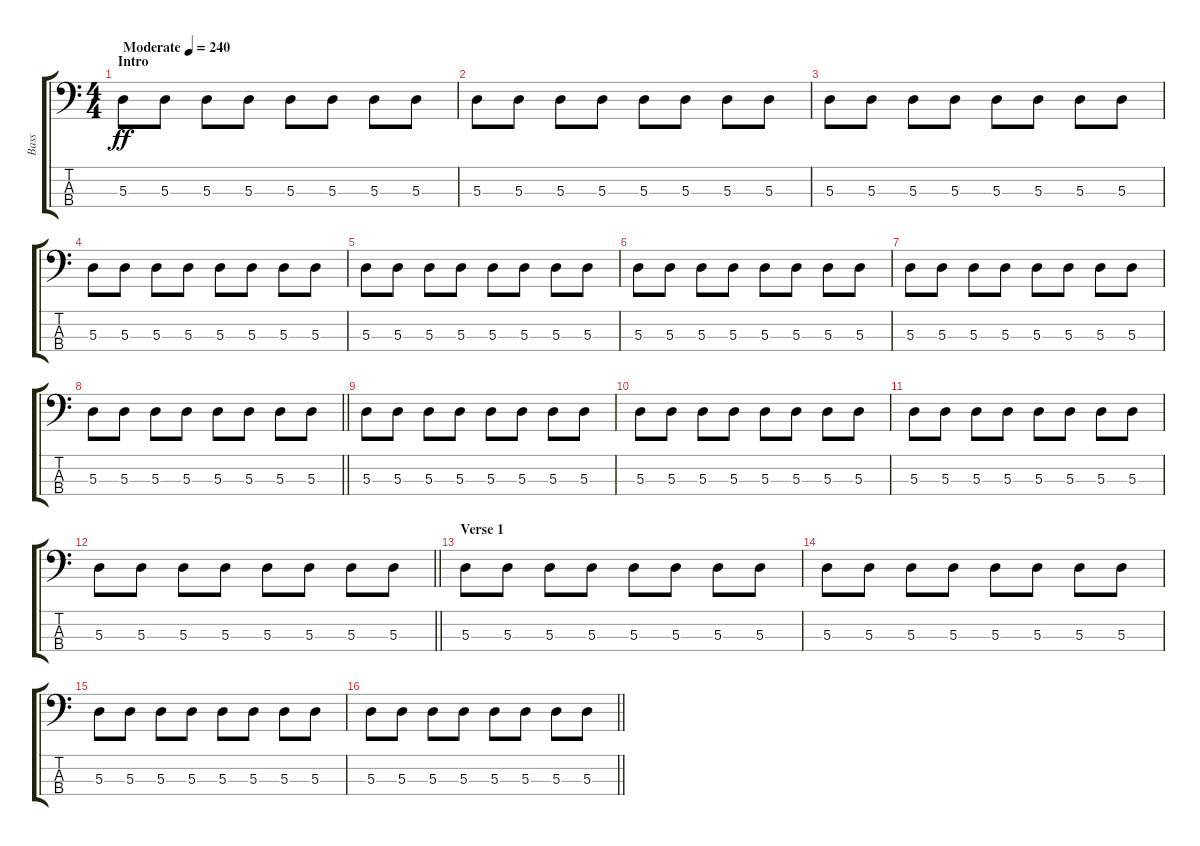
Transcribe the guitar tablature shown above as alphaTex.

\track ("Bass" "Bass") {instrument electricbasspick}
\staff {score tabs}
\tuning (G2 D2 A1 E1) {hide}
\ts (4 4)
\section ("" "Intro")
\tempo (240 "Moderate")
\clef f4
\ks c
5.3.8{dy ff instrument electricbasspick} 5.3.8 5.3.8 5.3.8 5.3.8 5.3.8 5.3.8 5.3.8 |
5.3.8 5.3.8 5.3.8 5.3.8 5.3.8 5.3.8 5.3.8 5.3.8 |
5.3.8 5.3.8 5.3.8 5.3.8 5.3.8 5.3.8 5.3.8 5.3.8 |
5.3.8 5.3.8 5.3.8 5.3.8 5.3.8 5.3.8 5.3.8 5.3.8 |
5.3.8 5.3.8 5.3.8 5.3.8 5.3.8 5.3.8 5.3.8 5.3.8 |
5.3.8 5.3.8 5.3.8 5.3.8 5.3.8 5.3.8 5.3.8 5.3.8 |
5.3.8 5.3.8 5.3.8 5.3.8 5.3.8 5.3.8 5.3.8 5.3.8 |
\barLineRight lightlight
5.3.8 5.3.8 5.3.8 5.3.8 5.3.8 5.3.8 5.3.8 5.3.8 |
5.3.8 5.3.8 5.3.8 5.3.8 5.3.8 5.3.8 5.3.8 5.3.8 |
5.3.8 5.3.8 5.3.8 5.3.8 5.3.8 5.3.8 5.3.8 5.3.8 |
5.3.8 5.3.8 5.3.8 5.3.8 5.3.8 5.3.8 5.3.8 5.3.8 |
\barLineRight lightlight
5.3.8 5.3.8 5.3.8 5.3.8 5.3.8 5.3.8 5.3.8 5.3.8 |
\section ("" "Verse 1")
5.3.8 5.3.8 5.3.8 5.3.8 5.3.8 5.3.8 5.3.8 5.3.8 |
5.3.8 5.3.8 5.3.8 5.3.8 5.3.8 5.3.8 5.3.8 5.3.8 |
5.3.8 5.3.8 5.3.8 5.3.8 5.3.8 5.3.8 5.3.8 5.3.8 |
\barLineRight lightlight
5.3.8 5.3.8 5.3.8 5.3.8 5.3.8 5.3.8 5.3.8 5.3.8
